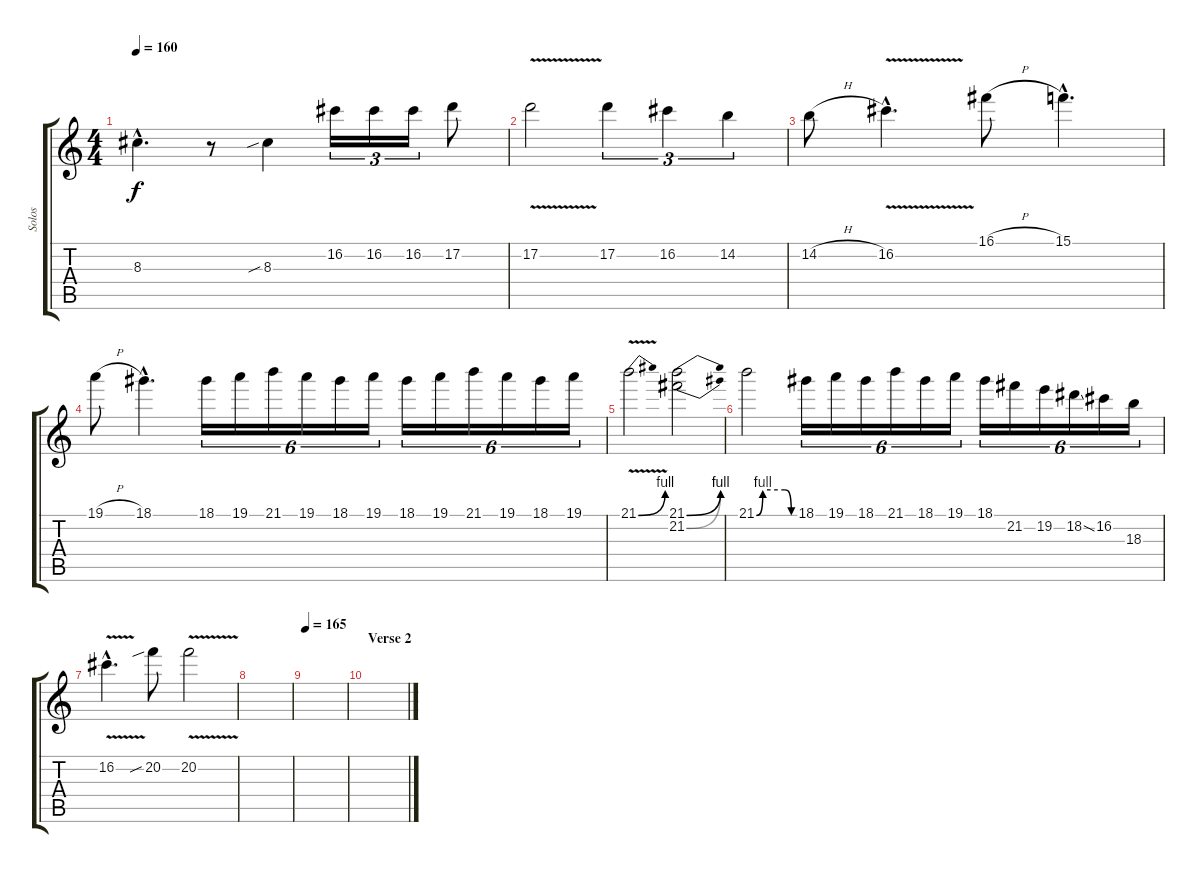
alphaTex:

\track ("Solos" "Solos") {instrument distortionguitar}
\staff {score tabs}
\tuning (D4 A3 F3 C3 G2 D2) {hide}
\ts (4 4)
\tempo 160
\clef g2
\ks c
8.3{hac t}.4{d dy f} r.8 8.3{sib}.4 16.2.16{tu (3 2)} 16.2.16{tu (3 2)} 16.2.16{tu (3 2)} 17.2.8 |
17.2{v}.2 17.2.4{tu (3 2)} 16.2.4{tu (3 2)} 14.2.4{tu (3 2)} |
14.2{h}.8 16.2{v hac}.4{d} 16.1{h}.8 15.1{hac}.4{d} |
19.1{h}.8 18.1{hac}.4{d} 18.1.16{tu (6 4)} 19.1.16{tu (6 4)} 21.1.16{tu (6 4)} 19.1.16{tu (6 4)} 18.1.16{tu (6 4)} 19.1.16{tu (6 4)} 18.1.16{tu (6 4)} 19.1.16{tu (6 4)} 21.1.16{tu (6 4)} 19.1.16{tu (6 4)} 18.1.16{tu (6 4)} 19.1.16{tu (6 4)} |
21.1{be (bend 0 0 60 4) v}.2 (21.1{be (bend 0 0 60 4)} 21.2{be (bend 0 0 60 4)}).2 |
21.1{be (custom 0 0 10 4 45 4 55 0 60 0)}.2 18.1.16{tu (6 4)} 19.1.16{tu (6 4)} 18.1.16{tu (6 4)} 21.1.16{tu (6 4)} 18.1.16{tu (6 4)} 19.1.16{tu (6 4)} 18.1.16{tu (6 4)} 21.2.16{tu (6 4)} 19.2.16{tu (6 4)} 18.2{ss}.16{tu (6 4)} 16.2.16{tu (6 4)} 18.3.16{tu (6 4)} |
16.2{v hac}.4{d} 20.2{sib}.8 20.2{v}.2 |
|
\tempo 165
|
\section ("" "Verse 2")
